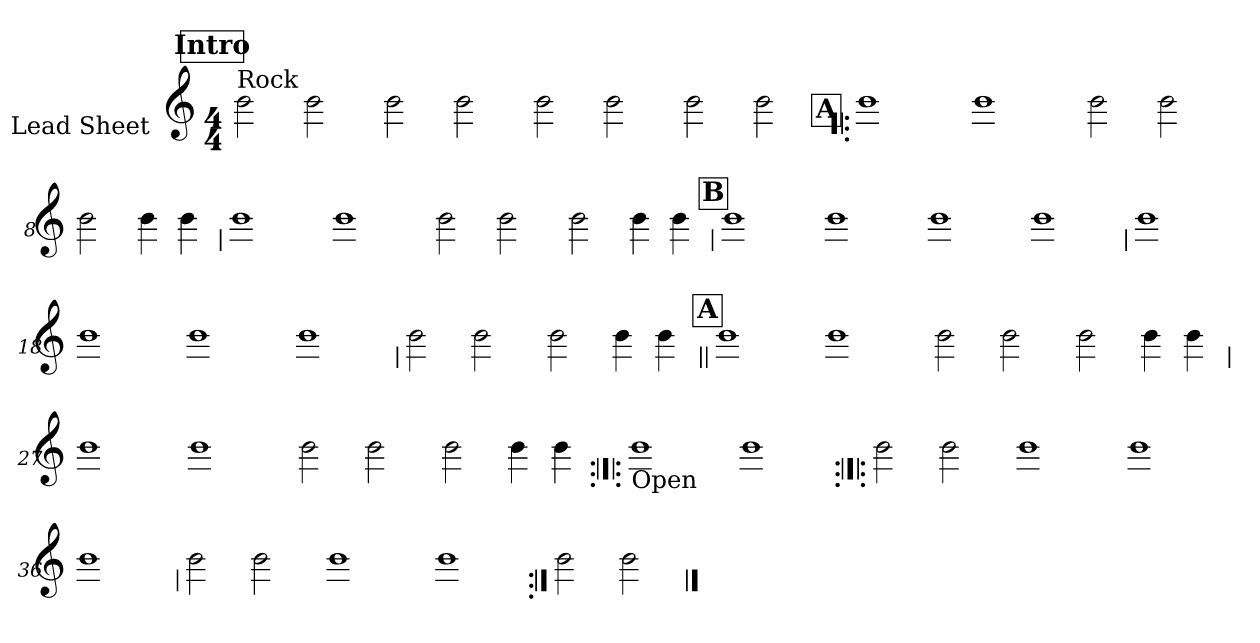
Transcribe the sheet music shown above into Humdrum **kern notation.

**kern
*part1
*staff1
*I"Lead Sheet
*stria0
*clefG2
*k[]
*C:
*M4/4
*MM84
!!LO:REH:place=s1:a:t=Intro
=1||
!LO:TX:a:t=Rock
2b
2b
=2-
2b
2b
=3-
2b
2b
=4-
2b
2b
!!LO:LB:g=z
!!LO:REH:place=s1:a:t=A
=5!|:
1b
=6-
1b
=7-
2b
2b
=8-
2b
4b
4b
!!LO:LB:g=z
=9
1b
=10-
1b
=11-
2b
2b
=12-
2b
4b
4b
!!LO:LB:g=z
!!LO:REH:place=s1:a:t=B
=13
1b
=14-
1b
=15-
1b
=16-
1b
!!LO:LB:g=z
=17
1b
=18-
1b
=19-
1b
=20-
1b
!!LO:LB:g=z
=21
2b
2b
=22-
2b
4b
4b
!!LO:LB:g=z
!!LO:REH:place=s1:a:t=A
=23||
1b
=24-
1b
=25-
2b
2b
=26-
2b
4b
4b
!!LO:LB:g=z
=27
1b
=28-
1b
=29-
2b
2b
=30-
2b
4b
4b
!!LO:LB:g=z
=31:|!|:
!LO:TX:b:t=Open
1b
=32-
1b
!!LO:LB:g=z
=33:|!|:
2b
2b
=34-
1b
=35-
1b
=36-
1b
!!LO:LB:g=z
=37
2b
2b
=38-
1b
=39-
1b
=40:|!
2b
2b
==
*-
